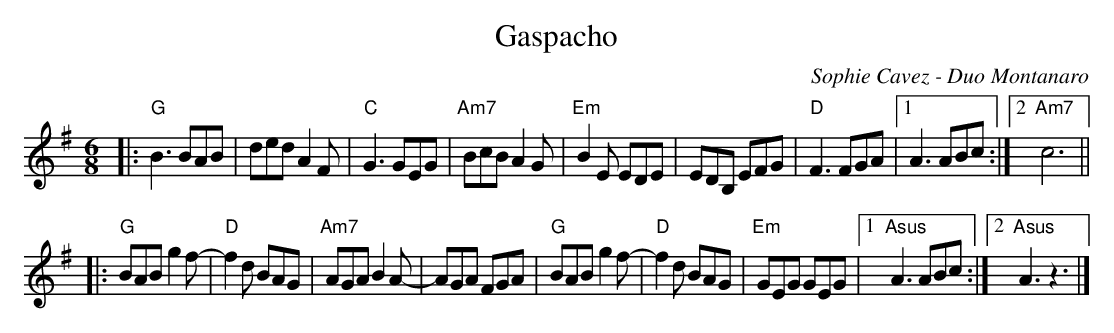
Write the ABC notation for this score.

X:1
T:Gaspacho
C:Sophie Cavez - Duo Montanaro
M:6/8
L:1/8
K:G
|:"G"B3BAB|dedA2F|"C"G3GEG|"Am7"BcBA2G|\
"Em"B2E EDE|EDB, EFG|"D"F3FGA|1A3ABc:|2"Am7"c6||
|:"G"BABg2f-|"D"f2d BAG|"Am7"AGA B2A-|AGA FGA|\
"G"BABg2f-|"D"f2d BAG|"Em"GEG GEG|1"Asus"A3ABc:|2"Asus"A3z3|]
